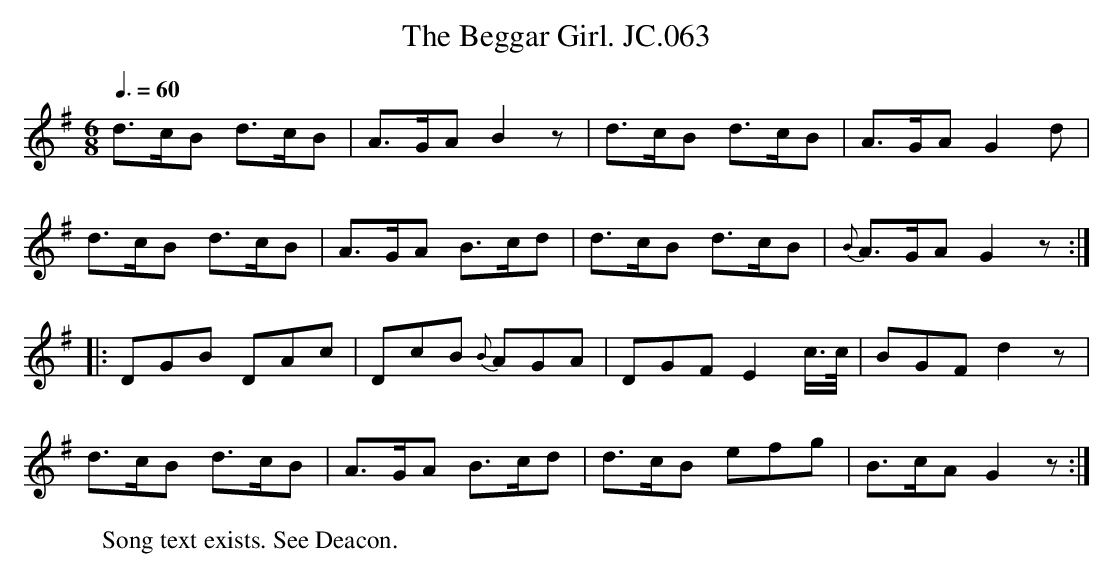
X:1
T:Beggar Girl. JC.063, The
M:6/8
L:1/8
Q:3/8=60
K:G
d>cB d>cB|A>GA B2z|\\
d>cB d>cB|A>GA G2d|
d>cB d>cB|A>GA B>cd|\\
d>cB d>cB|{B}A>GA G2z:|
|:DGB DAc|DcB {B}AGA|\\
DGF E2c3/4c/4|BGF d2z|
d>cB d>cB|A>GA B>cd|\\
d>cB efg|B>cA G2z:|
W:Song text exists. See Deacon.
